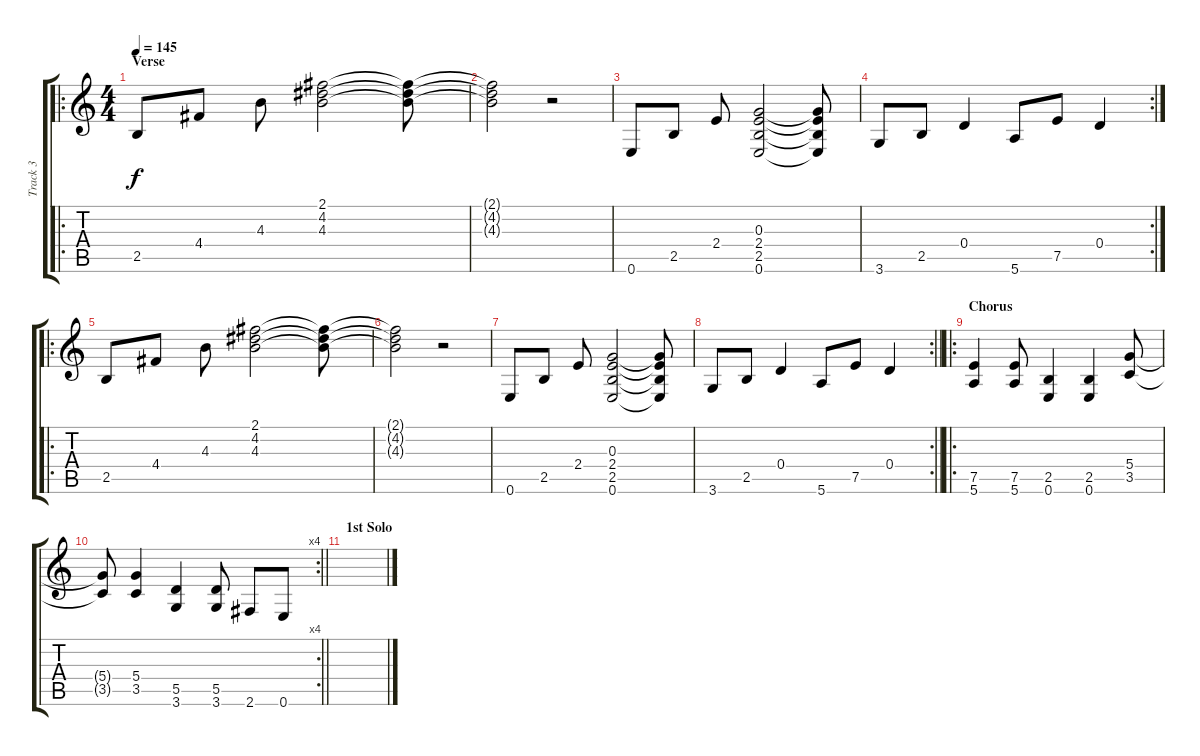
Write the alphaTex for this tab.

\track ("Track 3" "Track 3") {instrument distortionguitar}
\staff {score tabs}
\tuning (E4 B3 G3 D3 A2 E2) {hide}
\ro
\ts (4 4)
\section ("" "Verse")
\tempo 145
\clef g2
\ks c
2.5.8{dy f} 4.4.8 4.3.8 (2.1 4.2 4.3).2 (2.1{t} 4.2{t} 4.3{t}).8 |
(2.1{t} 4.2{t} 4.3{t}).2 r.2 |
0.6.8 2.5.8 2.4.8 (0.3 2.4 2.5 0.6).2 (0.3{t} 2.4{t} 2.5{t} 0.6{t}).8 |
\rc 2
3.6.8 2.5.8 0.4.4 5.6.8 7.5.8 0.4.4 |
\ro
2.5.8 4.4.8 4.3.8 (2.1 4.2 4.3).2 (2.1{t} 4.2{t} 4.3{t}).8 |
(2.1{t} 4.2{t} 4.3{t}).2 r.2 |
0.6.8 2.5.8 2.4.8 (0.3 2.4 2.5 0.6).2 (0.3{t} 2.4{t} 2.5{t} 0.6{t}).8 |
\rc 2
\barLineRight lightlight
3.6.8 2.5.8 0.4.4 5.6.8 7.5.8 0.4.4 |
\ro
\section ("" "Chorus")
(7.5 5.6).4 (7.5 5.6).8 (2.5 0.6).4 (2.5 0.6).4 (5.4 3.5).8 |
\rc 4
\barLineRight lightlight
(5.4{t} 3.5{t}).8 (5.4 3.5).4 (5.5 3.6).4 (5.5 3.6).8 2.6.8 0.6.8 |
\section ("" "1st Solo")
